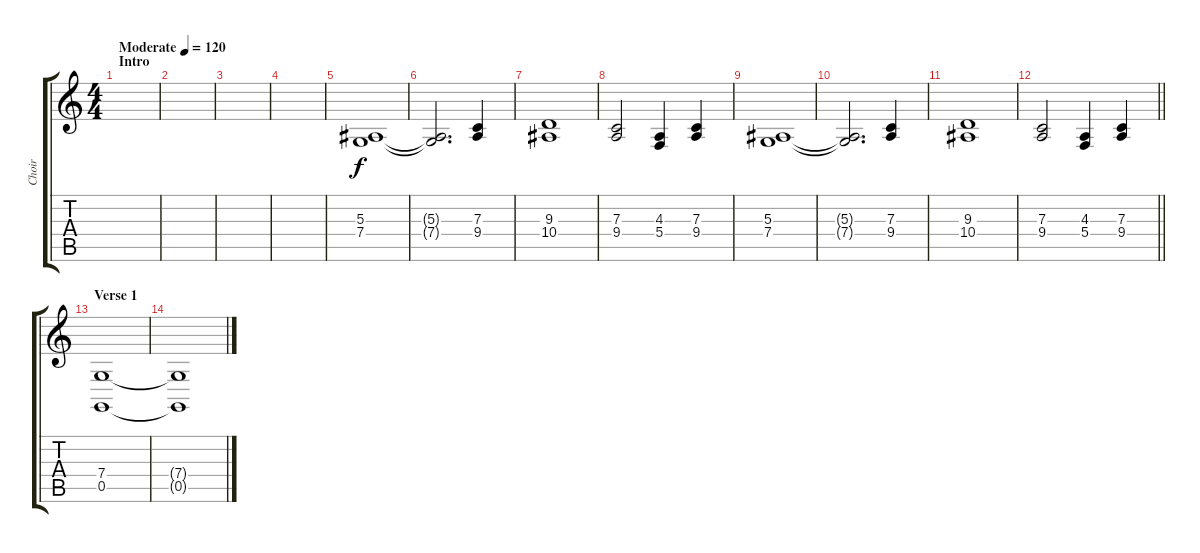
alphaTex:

\track ("Choir" "Choir") {instrument choiraahs}
\staff {score tabs}
\tuning (D4 A3 F3 C3 G2 D2) {hide}
\ts (4 4)
\section ("" "Intro")
\tempo (120 "Moderate")
\clef g2
\ks c
|
|
|
|
(5.3 7.4).1 |
(5.3{t} 7.4{t}).2{d} (7.3 9.4).4 |
(9.3 10.4).1 |
(7.3 9.4).2 (4.3 5.4).4 (7.3 9.4).4 |
(5.3 7.4).1 |
(5.3{t} 7.4{t}).2{d} (7.3 9.4).4 |
(9.3 10.4).1 |
\barLineRight lightlight
(7.3 9.4).2 (4.3 5.4).4 (7.3 9.4).4 |
\section ("" "Verse 1")
(7.4 0.5).1 |
(7.4{t} 0.5{t}).1
